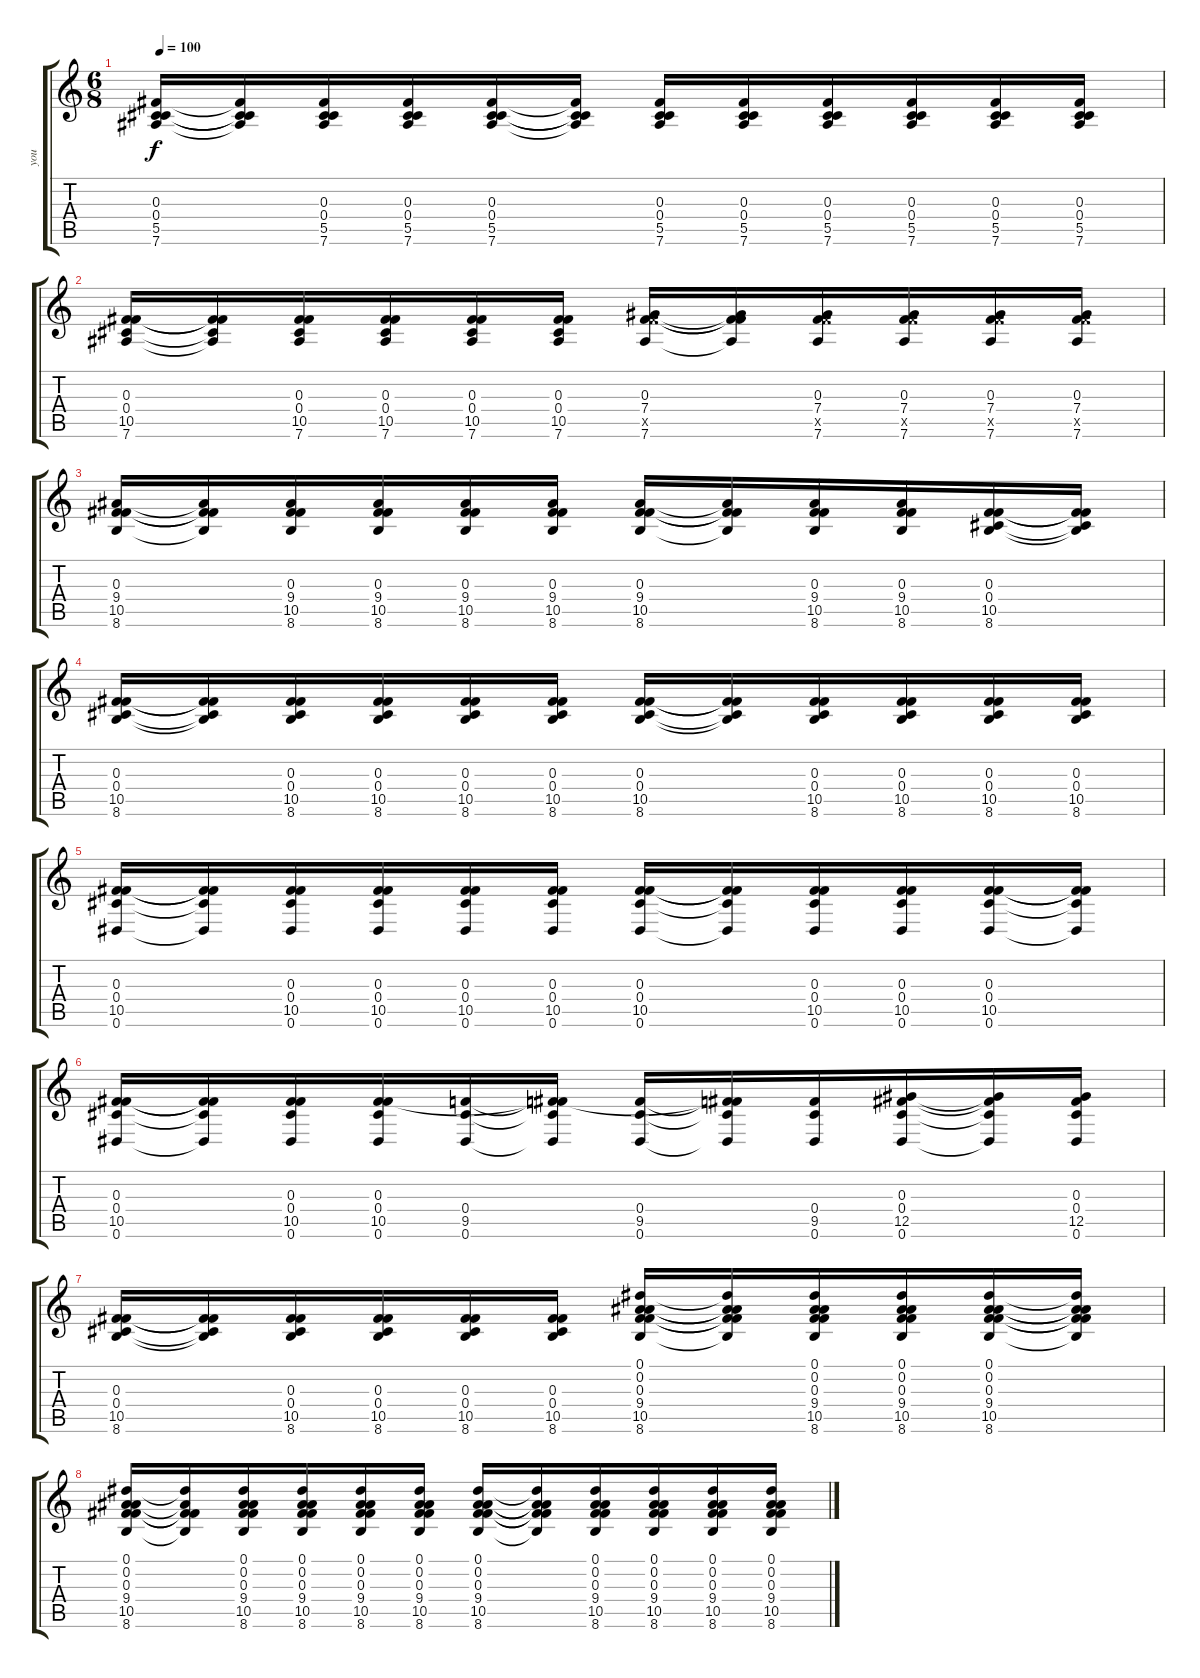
\track ("you" "you") {instrument electricguitarjazz}
\staff {score tabs}
\tuning (Eb4 Bb3 Gb3 Db3 Ab2 Eb2) {hide}
\ts (6 8)
\tempo 100
\clef g2
\ks c
(0.3 0.4 5.5 7.6).16{dy f} (0.3{t} 0.4{t} 5.5{t} 7.6{t}).16 (0.3 0.4 5.5 7.6).16 (0.3 0.4 5.5 7.6).16 (0.3 0.4 5.5 7.6).16 (0.3{t} 0.4{t} 5.5{t} 7.6{t}).16 (0.3 0.4 5.5 7.6).16 (0.3 0.4 5.5 7.6).16 (0.3 0.4 5.5 7.6).16 (0.3 0.4 5.5 7.6).16 (0.3 0.4 5.5 7.6).16 (0.3 0.4 5.5 7.6).16 |
(0.3 0.4 10.5 7.6).16 (0.3{t} 0.4{t} 10.5{t} 7.6{t}).16 (0.3 0.4 10.5 7.6).16 (0.3 0.4 10.5 7.6).16 (0.3 0.4 10.5 7.6).16 (0.3 0.4 10.5 7.6).16 (0.3 7.4 10.5{x} 7.6).16 (0.3{t} 7.4{t} 10.5{t} 7.6{t}).16 (0.3 7.4 10.5{x} 7.6).16 (0.3 7.4 10.5{x} 7.6).16 (0.3 7.4 10.5{x} 7.6).16 (0.3 7.4 10.5{x} 7.6).16 |
(0.3 9.4 10.5 8.6).16 (0.3{t} 9.4{t} 10.5{t} 8.6{t}).16 (0.3 9.4 10.5 8.6).16 (0.3 9.4 10.5 8.6).16 (0.3 9.4 10.5 8.6).16 (0.3 9.4 10.5 8.6).16 (0.3 9.4 10.5 8.6).16 (0.3{t} 9.4{t} 10.5{t} 8.6{t}).16 (0.3 9.4 10.5 8.6).16 (0.3 9.4 10.5 8.6).16 (0.3 0.4 10.5 8.6).16 (0.3{t} 0.4{t} 10.5{t} 8.6{t}).16 |
(0.3 0.4 10.5 8.6).16 (0.3{t} 0.4{t} 10.5{t} 8.6{t}).16 (0.3 0.4 10.5 8.6).16 (0.3 0.4 10.5 8.6).16 (0.3 0.4 10.5 8.6).16 (0.3 0.4 10.5 8.6).16 (0.3 0.4 10.5 8.6).16 (0.3{t} 0.4{t} 10.5{t} 8.6{t}).16 (0.3 0.4 10.5 8.6).16 (0.3 0.4 10.5 8.6).16 (0.3 0.4 10.5 8.6).16 (0.3 0.4 10.5 8.6).16 |
(0.3 0.4 10.5 0.6).16 (0.3{t} 0.4{t} 10.5{t} 0.6{t}).16 (0.3 0.4 10.5 0.6).16 (0.3 0.4 10.5 0.6).16 (0.3 0.4 10.5 0.6).16 (0.3 0.4 10.5 0.6).16 (0.3 0.4 10.5 0.6).16 (0.3{t} 0.4{t} 10.5{t} 0.6{t}).16 (0.3 0.4 10.5 0.6).16 (0.3 0.4 10.5 0.6).16 (0.3 0.4 10.5 0.6).16 (0.3{t} 0.4{t} 10.5{t} 0.6{t}).16 |
(0.3 0.4 10.5 0.6).16 (0.3{t} 0.4{t} 10.5{t} 0.6{t}).16 (0.3 0.4 10.5 0.6).16 (0.3 0.4 10.5 0.6).16 (0.4 9.5 0.6).16 (0.3{t} 0.4{t} 9.5{t} 0.6{t}).16 (0.4 9.5 0.6).16 (0.3{t} 0.4{t} 9.5{t} 0.6{t}).16 (0.4 9.5 0.6).16 (0.3 0.4 12.5 0.6).16 (0.3{t} 0.4{t} 12.5{t} 0.6{t}).16 (0.3 0.4 12.5 0.6).16 |
(0.3 0.4 10.5 8.6).16 (0.3{t} 0.4{t} 10.5{t} 8.6{t}).16 (0.3 0.4 10.5 8.6).16 (0.3 0.4 10.5 8.6).16 (0.3 0.4 10.5 8.6).16 (0.3 0.4 10.5 8.6).16 (0.1 0.2 0.3 9.4 10.5 8.6).16 (0.1{t} 0.2{t} 0.3{t} 9.4{t} 10.5{t} 8.6{t}).16 (0.1 0.2 0.3 9.4 10.5 8.6).16 (0.1 0.2 0.3 9.4 10.5 8.6).16 (0.1 0.2 0.3 9.4 10.5 8.6).16 (0.1{t} 0.2{t} 0.3{t} 9.4{t} 10.5{t} 8.6{t}).16 |
(0.1 0.2 0.3 9.4 10.5 8.6).16 (0.1{t} 0.2{t} 0.3{t} 10.5{t} 8.6{t}).16 (0.1 0.2 0.3 9.4 10.5 8.6).16 (0.1 0.2 0.3 9.4 10.5 8.6).16 (0.1 0.2 0.3 9.4 10.5 8.6).16 (0.1 0.2 0.3 9.4 10.5 8.6).16 (0.1 0.2 0.3 9.4 10.5 8.6).16 (0.1{t} 0.2{t} 0.3{t} 9.4{t} 10.5{t} 8.6{t}).16 (0.1 0.2 0.3 9.4 10.5 8.6).16 (0.1 0.2 0.3 9.4 10.5 8.6).16 (0.1 0.2 0.3 9.4 10.5 8.6).16 (0.1 0.2 0.3 9.4 10.5 8.6).16
